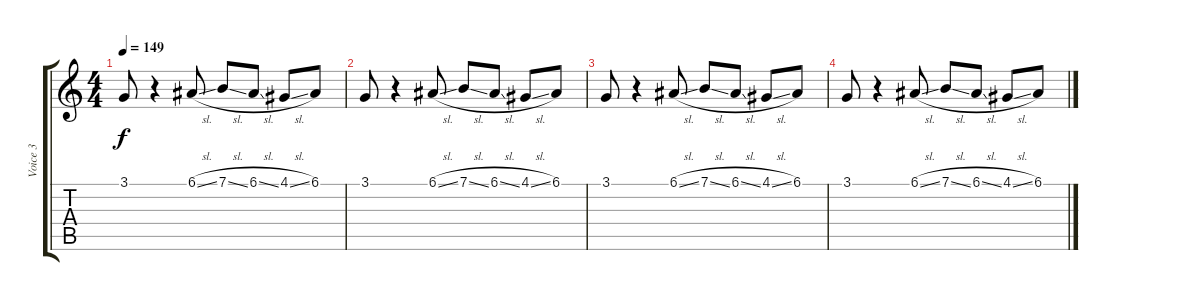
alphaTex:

\track ("Voice 3" "Voice 3") {instrument choiraahs}
\staff {score tabs}
\tuning (E4 B3 G3 D3 A2 E2) {hide}
\ts (4 4)
\tempo 149
\clef g2
\ks c
3.1.8{dy f} r.4 6.1{sl}.8 7.1{sl}.8 6.1{sl}.8 4.1{sl}.8 6.1.8 |
3.1.8 r.4 6.1{sl}.8 7.1{sl}.8 6.1{sl}.8 4.1{sl}.8 6.1.8 |
3.1.8 r.4 6.1{sl}.8 7.1{sl}.8 6.1{sl}.8 4.1{sl}.8 6.1.8 |
3.1.8 r.4 6.1{sl}.8 7.1{sl}.8 6.1{sl}.8 4.1{sl}.8 6.1.8
